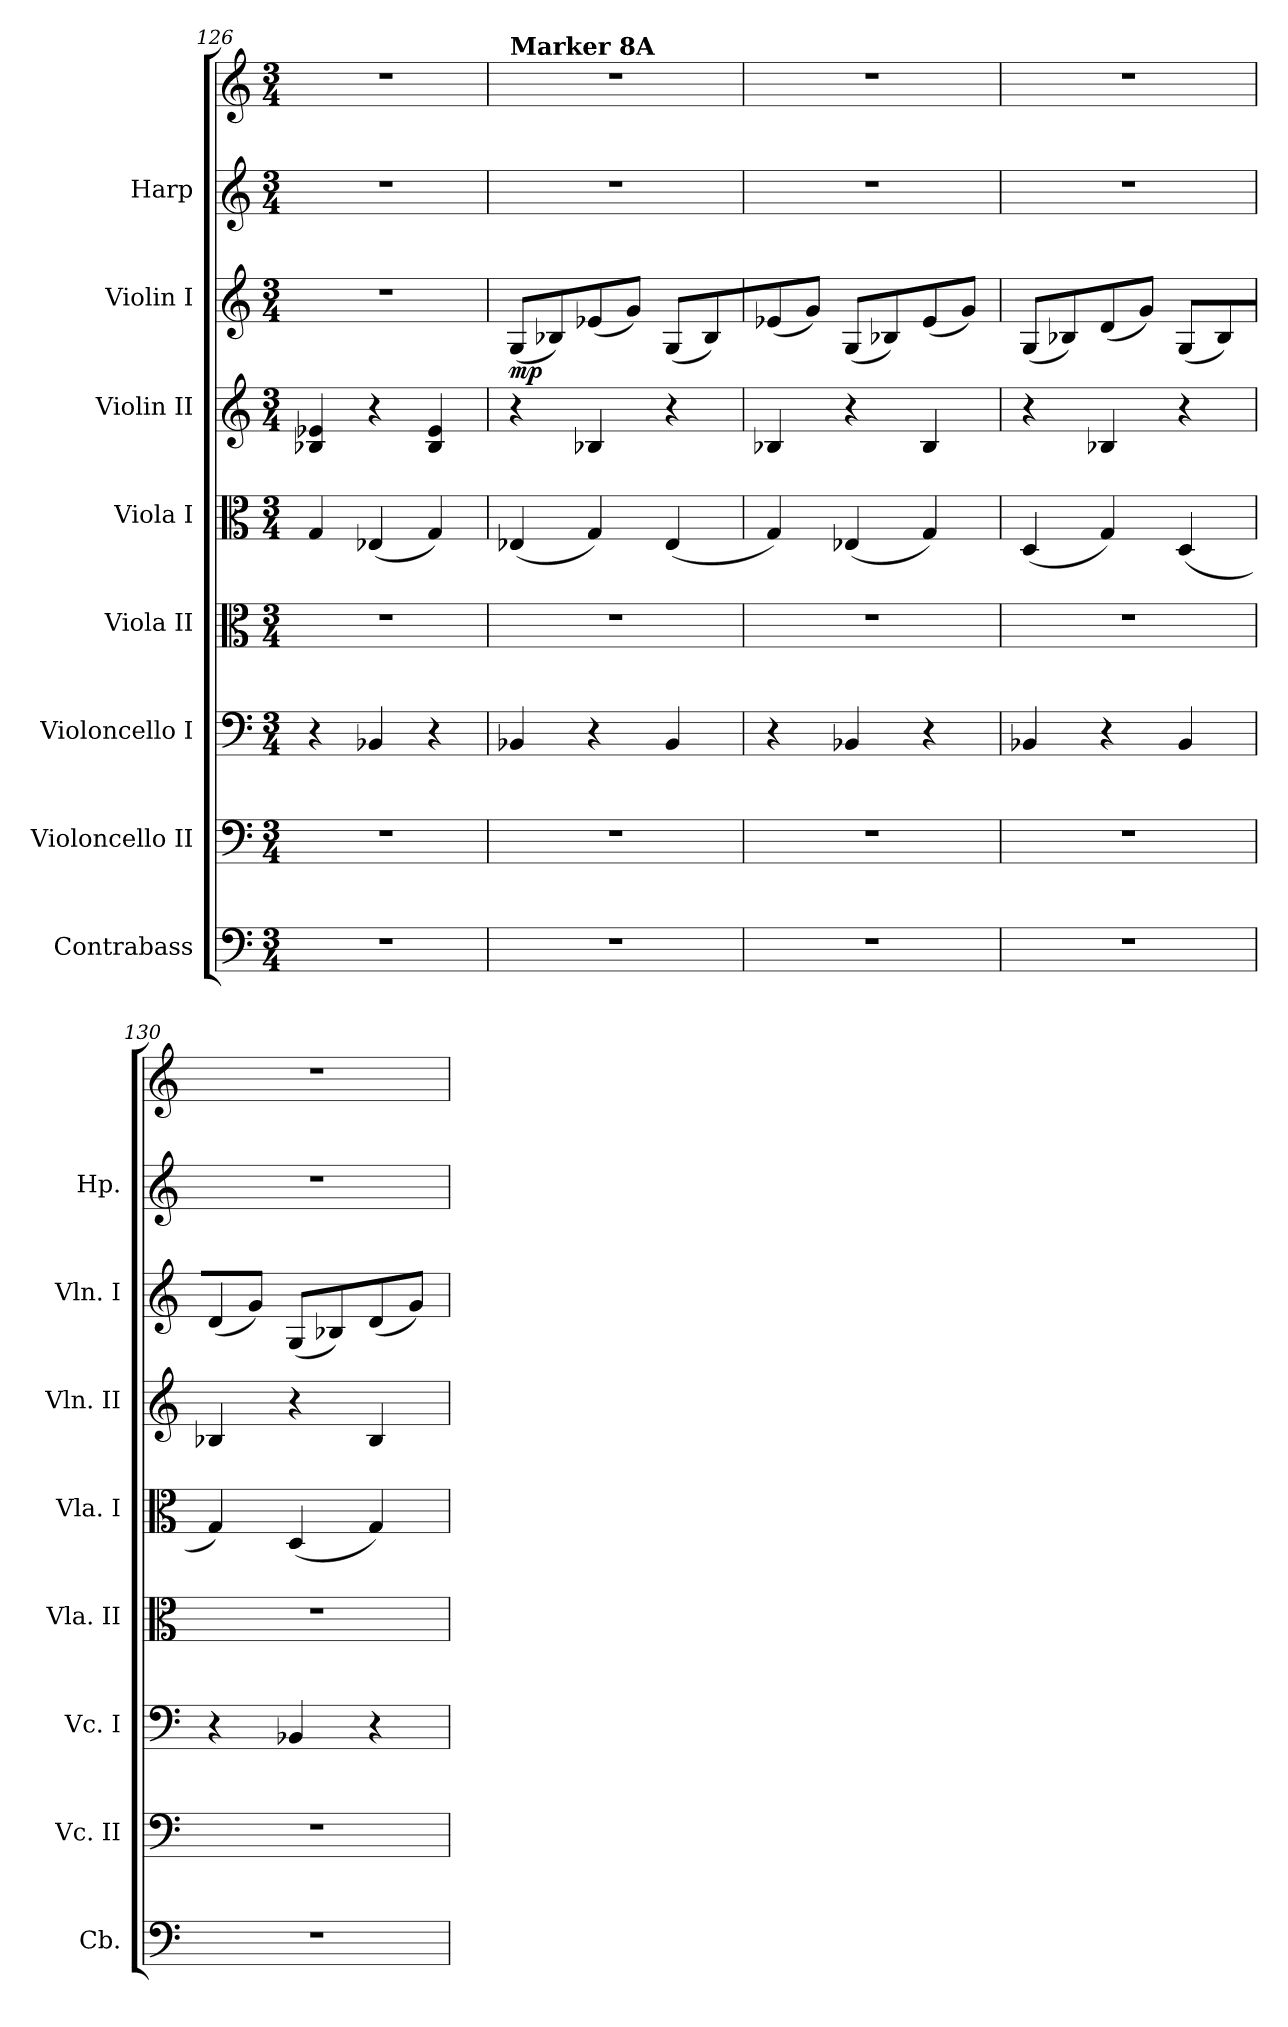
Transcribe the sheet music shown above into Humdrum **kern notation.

**kern	**kern	**kern	**kern	**kern	**kern	**kern	**dynam	**kern	**kern
*part8	*part7	*part6	*part5	*part4	*part3	*part2	*part2	*part1	*part1
*staff9	*staff8	*staff7	*staff6	*staff5	*staff4	*staff3	*staff3	*staff2	*staff1
*I"Contrabass	*I"Violoncello II	*I"Violoncello I	*I"Viola II	*I"Viola I	*I"Violin II	*I"Violin I	*	*I"Harp	*
*I'Cb.	*I'Vc. II	*I'Vc. I	*I'Vla. II	*I'Vla. I	*I'Vln. II	*I'Vln. I	*	*I'Hp.	*
*clefF4	*clefF4	*clefF4	*clefC3	*clefC3	*clefG2	*clefG2	*	*clefG2	*clefG2
*ITrd7c12	*	*	*	*	*	*	*	*	*
*k[]	*k[]	*k[]	*k[]	*k[]	*k[]	*k[]	*	*k[]	*k[]
*M3/4	*M3/4	*M3/4	*M3/4	*M3/4	*M3/4	*M3/4	*	*M3/4	*M3/4
=126	=126	=126	=126	=126	=126	=126	=126	=126	=126
2.r	2.r	4r	2.r	4G/	4B-X/ 4e-X/	2.r	.	2.r	2.r
.	.	4BB-X/	.	(4E-X/	4r	.	.	.	.
.	.	4r	.	4G/)	4B-/ 4e-/	.	.	.	.
=127	=127	=127	=127	=127	=127	=127	=127	=127	=127
!	!	!	!	!	!	!	!	!	!LO:TX:a:B:t=Marker 8A
!	!	!	!	!	!	!	!LO:DY:b	!	!
2.r	2.r	4BB-X/	2.r	(4E-X/	4r	(8G/L	mp	2.r	2.r
.	.	.	.	.	.	8B-X/)	.	.	.
.	.	4r	.	4G/)	4B-X/	(8e-X/	.	.	.
.	.	.	.	.	.	8g/J)	.	.	.
.	.	4BB-/	.	(4E-/	4r	(8G/L	.	.	.
.	.	.	.	.	.	8B-/)	.	.	.
=128	=128	=128	=128	=128	=128	=128	=128	=128	=128
2.r	2.r	4r	2.r	4G/)	4B-X/	(8e-X/	.	2.r	2.r
.	.	.	.	.	.	8g/J)	.	.	.
.	.	4BB-X/	.	(4E-X/	4r	(8G/L	.	.	.
.	.	.	.	.	.	8B-X/)	.	.	.
.	.	4r	.	4G/)	4B-/	(8e-/	.	.	.
.	.	.	.	.	.	8g/J)	.	.	.
!!LO:LB:g=z
=129	=129	=129	=129	=129	=129	=129	=129	=129	=129
2.r	2.r	4BB-X/	2.r	(4D/	4r	(8G/L	.	2.r	2.r
.	.	.	.	.	.	8B-X/)	.	.	.
.	.	4r	.	4G/)	4B-X/	(8d/	.	.	.
.	.	.	.	.	.	8g/J)	.	.	.
.	.	4BB-/	.	(4D/	4r	(8G/L	.	.	.
.	.	.	.	.	.	8B-/)	.	.	.
=130	=130	=130	=130	=130	=130	=130	=130	=130	=130
2.r	2.r	4r	2.r	4G/)	4B-X/	(8d/	.	2.r	2.r
.	.	.	.	.	.	8g/J)	.	.	.
.	.	4BB-X/	.	(4D/	4r	(8G/L	.	.	.
.	.	.	.	.	.	8B-X/)	.	.	.
.	.	4r	.	4G/)	4B-/	(8d/	.	.	.
.	.	.	.	.	.	8g/J)	.	.	.
=	=	=	=	=	=	=	=	=	=
*-	*-	*-	*-	*-	*-	*-	*-	*-	*-
